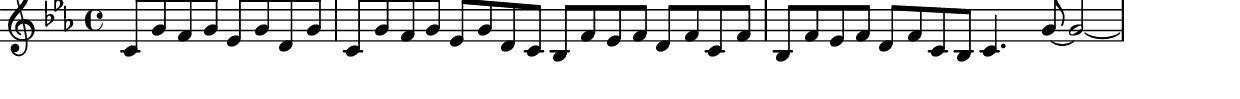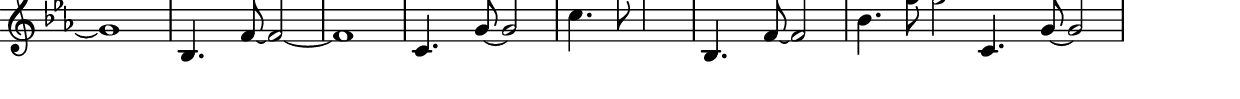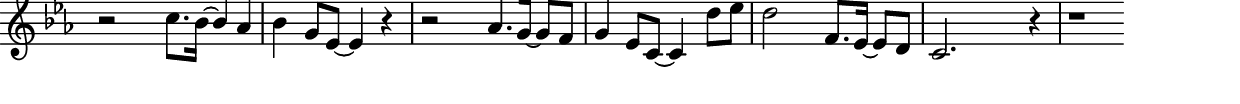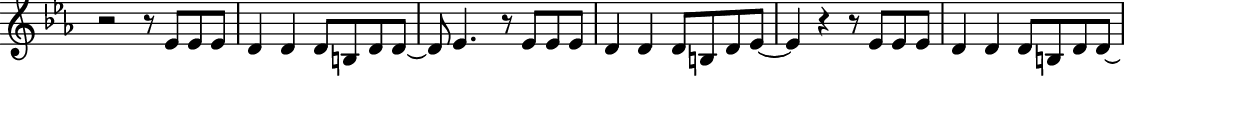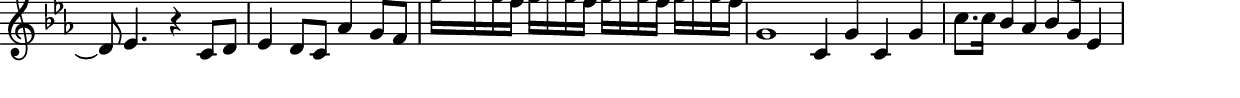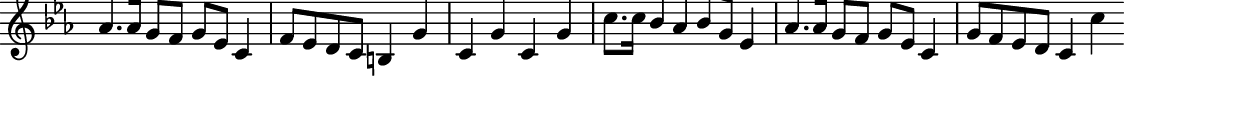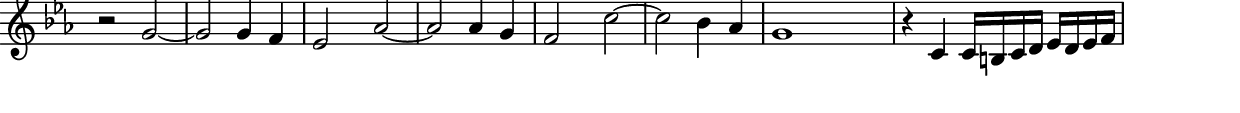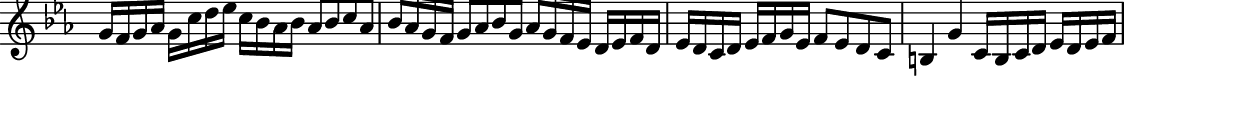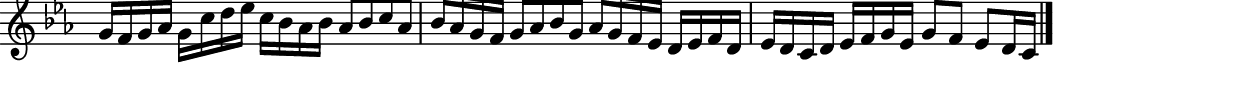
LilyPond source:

% MusicXML to Lilypond converter by Kovi

% Analyzing...
% 1 parts
% 1 Staff
% forceBassClefActive = 
melody = {
% 320 notes in the part
% 1 voices

\new Staff
\new Voice {
% 320 notes
% 53 mesaures

% Measure 1
\clef "treble"
\key ees \major
\time 4/4 
c'8 g'8 f'8 g'8 ees'8 g'8 d'8 g'8 
% Measure 2
c'8 g'8 f'8 g'8 ees'8 g'8 d'8 c'8 \bar ":|:" 
% Measure 3
bes8 f'8 ees'8 f'8 d'8 f'8 c'8 f'8 
% Measure 4
bes8 f'8 ees'8 f'8 d'8 f'8 c'8 bes8 \bar ":|" 
% Measure 5
c'4. g'8~ g'2~ 
% Measure 6
g'1 
% Measure 7
bes4. f'8~ f'2~ 
% Measure 8
f'1 
% Measure 9
c'4. g'8~ g'2 
% Measure 10
c''4. g''8~ g''2 
% Measure 11
bes4. f'8~ f'2 
% Measure 12
bes'4. f''8~ f''2 
% Measure 13
\bar "|:" c'4. g'8~ g'2 
% Measure 14
r2 c''8. bes'16~ bes'8 aes'8 
% Measure 15
bes'4 g'8 ees'8~ ees'4 r4 
% Measure 16
r2 aes'8. g'16~ g'8 f'8 
% Measure 17
g'4 ees'8 c'8~ c'4 d''8 ees''8 
% Measure 18
d''2 f'8. ees'16~ ees'8 d'8 
% Measure 19
c'2. r4 
% Measure 20
r1 \bar ":|" 
% Measure 21
r2 r8 ees'8 ees'8 ees'8 
% Measure 22
d'4 d'4 d'8 b8 d'8 d'8~ 
% Measure 23
d'8 ees'4. r8 ees'8 ees'8 ees'8 
% Measure 24
d'4 d'4 d'8 b8 d'8 ees'8~ 
% Measure 25
ees'4 r4 r8 ees'8 ees'8 ees'8 
% Measure 26
d'4 d'4 d'8 b8 d'8 d'8~ 
% Measure 27
d'8 ees'4. r4 c'8 d'8 
% Measure 28
ees'4 d'8 c'8 aes'4 g'8 f'8 
% Measure 29
g''16 aes''16 g''16 f''16 g''16 aes''16 g''16 f''16 g''16 aes''16 g''16 f''16 g''16 aes''16 g''16 f''16 
% Measure 30
g'1 
% Measure 31
\bar "|:" c'4 g'4 c'4 g'4 
% Measure 32
c''8. c''16 bes'8 aes'8 bes'8 g'8 ees'4 
% Measure 33
aes'8. aes'16 g'8 f'8 g'8 ees'8 c'4 
% Measure 34
f'8 ees'8 d'8 c'8 b4 g'4 
% Measure 35
c'4 g'4 c'4 g'4 
% Measure 36
c''8. c''16 bes'8 aes'8 bes'8 g'8 ees'4 
% Measure 37
aes'8. aes'16 g'8 f'8 g'8 ees'8 c'4 
% Measure 38
g'8 f'8 ees'8 d'8 c'4 c''4 \bar ":|" 
% Measure 39
r2 g'2~ 
% Measure 40
g'2 g'4 f'4 
% Measure 41
ees'2 aes'2~ 
% Measure 42
aes'2 aes'4 g'4 
% Measure 43
f'2 c''2~ 
% Measure 44
c''2 bes'4 aes'4 
% Measure 45
g'1 
% Measure 46
r4 c'4 c'16 b16 c'16 d'16 ees'16 d'16 ees'16 f'16 
% Measure 47
g'16 f'16 g'16 aes'16 g'16 c''16 d''16 ees''16 c''16 bes'16 aes'16 bes'16 aes'16 bes'16 c''16 aes'16 
% Measure 48
bes'16 aes'16 g'16 f'16 g'16 aes'16 bes'16 g'16 aes'16 g'16 f'16 ees'16 d'16 ees'16 f'16 d'16 
% Measure 49
ees'16 d'16 c'16 d'16 ees'16 f'16 g'16 ees'16 f'8 ees'8 d'8 c'8 
% Measure 50
b4 g'4 c'16 b16 c'16 d'16 ees'16 d'16 ees'16 f'16 
% Measure 51
g'16 f'16 g'16 aes'16 g'16 c''16 d''16 ees''16 c''16 bes'16 aes'16 bes'16 aes'16 bes'16 c''16 aes'16 
% Measure 52
bes'16 aes'16 g'16 f'16 g'16 aes'16 bes'16 g'16 aes'16 g'16 f'16 ees'16 d'16 ees'16 f'16 d'16 
% Measure 53
ees'16 d'16 c'16 d'16 ees'16 f'16 g'16 ees'16 g'8 f'8 ees'8 d'16 c'16 \bar "|." 
} % voice
} % melody


harmonies = \chordmode {
% 55 chords
\germanChords
c4:m s4 s4 s4 s4 s4 s4 s4 bes4 s4 s4 s4 s4 s4 s4 s4 c4:m s4 s4 s4 s4 s4 s4 s4 bes4 s4 s4 s4 s4 s4 s4 s4 c4:m s4 s4 s4 s4 s4 s4 s4 bes4 s4 s4 s4 s4 s4 s4 s4 c4:m s4 s4 s4 aes4 s4 s4 s4 ees4 s4 s4 s4 f4:m s4 s4 s4 c4:m s4 s4 s4 g4 s4 s4 s4 c4:m s4 s4 s4 s4 s4 s4 s4 s4 s4 s4 s4 b4 s4 b4:dim s4 c4:m s4 s4 s4 b4 s4 b4:dim s4 c4:m s4 s4 s4 b4 s4 b4:dim s4 c4:m s4 s4 s4 aes4 s4 f4:m s4 g64. g4 s4 s4 s4 s4 s4 s4 s4 c4:m s4 s4 s4 aes4 s4 ees4 s4 f4:m s4 c4:m s4 g4 s4 s4 s4 c4:m s4 s4 s4 aes4 s4 ees4 s4 f4:m s4 c4:m s4 g4 s4 c4:m s4 s4 s4 s4 s4 s4 s4 s4 s4 aes4 s4 s4 s4 s4 s4 s4 s4 f4:m s4 s4 s4 s4 s4 s4 s4 g4 s4 s4 s4 s4 c4:m s4 s4 aes4 s4 ees4 s4 f4:m s4 c4:m s4 g4 s4 s4 s4 c4:m s4 s4 s4 aes4 s4 ees4 s4 f4:m s4 c4:m s4 g4 s4 s4 s8. c16:m
}

\include "../../definitions.ly"
